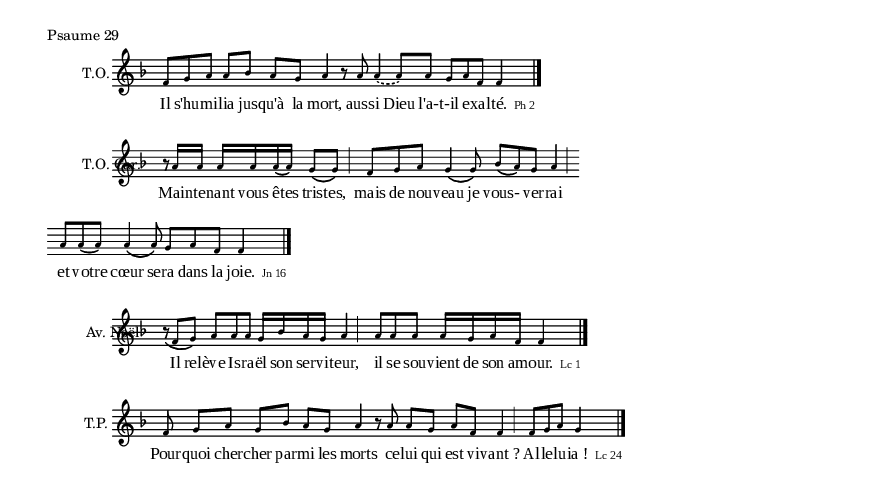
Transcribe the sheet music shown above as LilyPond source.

\version "2.10.0"
\include "definitions.ly"

\markup { Psaume 29}

\relative a' { 
	\new Staff {
		\cadenzaOn
		\key f \major
		\set Staff.instrumentName = \markup{ \center-align { T.O. } }
		
		\times 2/3 {f8[ g a]} a[ bes] a[ g] a4 r8 a
		\slurDashed
		a4( a8)[ a] 
		\times 2/3 { g[ a f] }
		f4

		
		
		\endBar
	}

	\addlyrics {
		Il s'hu -- mi -- lia jus -- qu'à  la mort, auss -- i Dieu l'a- -- t-il e -- xal -- té.
 		\markup { \citation #"Ph 2" } }
	
	
}

\relative a' { 
	\new Staff {
		\cadenzaOn
		\key f \major
		\set Staff.instrumentName = \markup{ \center-align { T.O. Car. } }
		
		r8 a16[ a] a[ a a\( a\)] g8[\( g\)]
		\cesure \pespace\times 2/3 {f8[ g a]} 
		\times 2/3 { g4\(  g8\) }
		\times 2/3 { bes[\( a\) g] }
		a4
		\cesure \pespace
		\times 2/3 { a8[ a\( a\)] }
		\times 2/3 { a4\(  a8\) }
		\times 2/3 { g[ a f] }		
		f4 
		
		\endBar
	}

	\addlyrics {
		Main -- te -- nant vous ê -- tes tris -- tes, mais de nou -- veau je vous -- - ver -- rai et vo -- tre cœur se -- ra dans la joie.
 		\markup { \citation #"Jn 16" } }
	
	
}
\relative a' { 
	\new Staff {
		\cadenzaOn
		\key f \major
		\set Staff.instrumentName = \markup{ \center-align { Av. Noël } }
		\times 2/3 { r8_\( f[ g]\) } \times 2/3 { a[ a a] }
		g16[ bes a g]  a4 \cesure \pespace
		\times 2/3 { a8[ a a] }
		a16[ g a f] f4
		
		\endBar
	}

	\addlyrics {
		Il rel -- ève Is -- ra -- ël son ser -- vi -- teur, il se sou -- vient de son am -- our.
 		\markup { \citation #"Lc 1" } }
	
	
}


\relative a' { 
	\new Staff {
		\cadenzaOn
		\key f \major
		\set Staff.instrumentName = \markup{ \center-align { T.P. } }
		
		f8 g[ a] g[ bes] a[ g] a4 
		\pespace
		r8 a a[ g] a[ f] f4 \cesureall \pespace \times 2/3 {f8[ g a]} g4

		
		
		\endBar
	}

	\addlyrics {
		Pour -- quoi cher -- cher par -- mi les morts " ce" -- lui qui est vi -- "vant ?" Al -- le -- lu -- "ia !"
 		\markup { \citation #"Lc 24" } }
	
	
}



